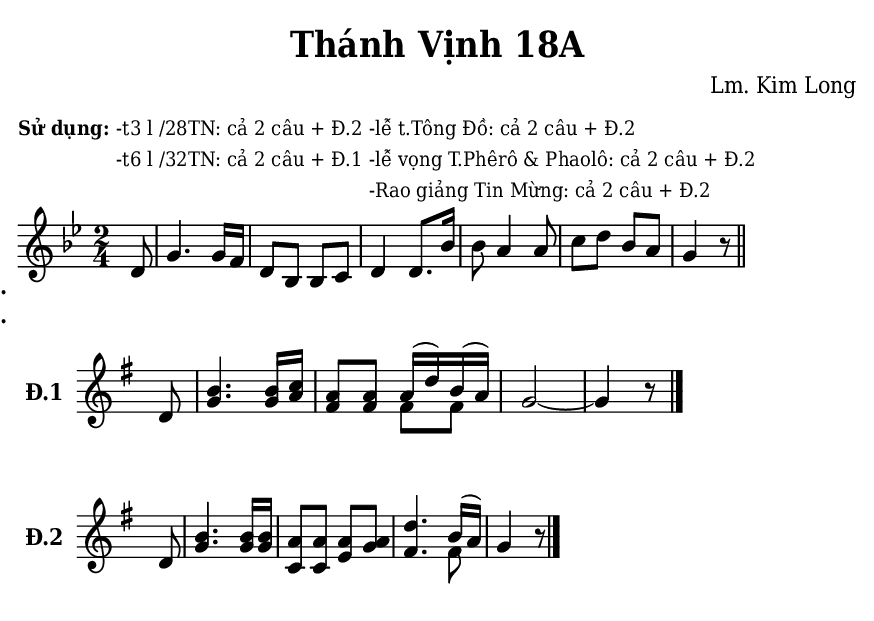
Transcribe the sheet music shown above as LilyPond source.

% Cài đặt chung
\version "2.22.1"
\include "english.ly"

\header {
  title = "Thánh Vịnh 18A"
  composer = "Lm. Kim Long"
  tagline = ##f
}

% mã nguồn cho những chức năng chưa hỗ trợ trong phiên bản lilypond hiện tại
% cung cấp bởi cộng đồng lilypond khi gửi email đến lilypond-user@gnu.org
% Đổi kích thước nốt cho bè phụ
notBePhu =
#(define-music-function (font-size music) (number? ly:music?)
   (for-some-music
     (lambda (m)
       (if (music-is-of-type? m 'rhythmic-event)
           (begin
             (set! (ly:music-property m 'tweaks)
                   (cons `(font-size . ,font-size)
                         (ly:music-property m 'tweaks)))
             #t)
           #f))
     music)
   music)

% in số phiên khúc trên mỗi dòng
#(define (add-grob-definition grob-name grob-entry)
     (set! all-grob-descriptions
           (cons ((@@ (lily) completize-grob-entry)
                  (cons grob-name grob-entry))
                 all-grob-descriptions)))

#(add-grob-definition
    'StanzaNumberSpanner
    `((direction . ,LEFT)
      (font-series . bold)
      (padding . 1.0)
      (side-axis . ,X)
      (stencil . ,ly:text-interface::print)
      (X-offset . ,ly:side-position-interface::x-aligned-side)
      (Y-extent . ,grob::always-Y-extent-from-stencil)
      (meta . ((class . Spanner)
               (interfaces . (font-interface
                              side-position-interface
                              stanza-number-interface
                              text-interface))))))

\layout {
    \context {
      \Global
      \grobdescriptions #all-grob-descriptions
    }
    \context {
      \Score
      \remove Stanza_number_align_engraver
      \consists
        #(lambda (context)
           (let ((texts '())
                 (syllables '()))
             (make-engraver
              (acknowledgers
               ((stanza-number-interface engraver grob source-engraver)
                  (set! texts (cons grob texts)))
               ((lyric-syllable-interface engraver grob source-engraver)
                  (set! syllables (cons grob syllables))))
              ((stop-translation-timestep engraver)
                 (for-each
                  (lambda (text)
                    (for-each
                     (lambda (syllable)
                       (ly:pointer-group-interface::add-grob
                        text
                        'side-support-elements
                        syllable))
                     syllables))
                  texts)
                 (set! syllables '())))))
    }
    \context {
      \Lyrics
      \remove Stanza_number_engraver
      \consists
        #(lambda (context)
           (let ((text #f)
                 (last-stanza #f))
             (make-engraver
              ((process-music engraver)
                 (let ((stanza (ly:context-property context 'stanza #f)))
                   (if (and stanza (not (equal? stanza last-stanza)))
                       (let ((column (ly:context-property context
'currentCommandColumn)))
                         (set! last-stanza stanza)
                         (if text
                             (ly:spanner-set-bound! text RIGHT column))
                         (set! text (ly:engraver-make-grob engraver
'StanzaNumberSpanner '()))
                         (ly:grob-set-property! text 'text stanza)
                         (ly:spanner-set-bound! text LEFT column)))))
              ((finalize engraver)
                 (if text
                     (let ((column (ly:context-property context
'currentCommandColumn)))
                       (ly:spanner-set-bound! text RIGHT column)))))))
      \override StanzaNumberSpanner.horizon-padding = 10000
    }
}

stanzaReminderOff =
  \temporary \override StanzaNumberSpanner.after-line-breaking =
     #(lambda (grob)
        ;; Can be replaced with (not (first-broken-spanner? grob)) in 2.23.
        (if (let ((siblings (ly:spanner-broken-into (ly:grob-original grob))))
              (and (pair? siblings)
                   (not (eq? grob (car siblings)))))
            (ly:grob-suicide! grob)))

stanzaReminderOn = \undo \stanzaReminderOff
% kết thúc mã nguồn

% Nhạc
nhacPhanMot = \relative c' {
  \key bf \major
  \time 2/4
  \partial 8 d8 |
  g4. g16 f |
  d8 bf bf c |
  d4 d8. bf'16 |
  bf8 a4 a8 |
  c d bf a |
  g4 r8 \bar "||"
}

nhacPhanHai = \relative c' {
  \key g \major
  \time 2/4
  \partial 8 d8 |
  <<
    {
      b'4. b16 c |
      a8 a
    }
    {
      g4. g16 a |
      fs8 fs
    }
  >>
  <<
    {
      \voiceOne
      a16 (d) b (a)
    }
    \new Voice = "splitpart" {
      \voiceTwo
      fs8 fs
    }
  >>
  \oneVoice
  g2 ~ |
  g4 r8 \bar "|."
}

nhacPhanBa = \relative c' {
  \key g \major
  \time 2/4
  \partial 8 d8 |
  <<
    {
      b'4. b16 b |
      a8 a a a |
      d4.
    }
    {
      g,4. g16 g |
      c,8 c e g |
      fs4.
    }
  >>
  <<
    {
      \voiceOne
      b16 (a)
    }
    \new Voice = "splitpart" {
      \voiceTwo
      fs8
    }
  >>
  \oneVoice
  g4 r8 \bar "|."
}

% Lời
loiPhanMot = \lyricmode {
  <<
    {
      \set stanza = "1.a."
      
    }
    \new Lyrics {
	    \set associatedVoice = "beSop"
	    \set stanza = "b."
      \override Lyrics.LyricText.font-shape = #'italic
      
    }
  >>
}

loiPhanHai = \lyricmode {
  
}

loiPhanBa = \lyricmode {
  
}

% Dàn trang
\paper {
  #(set-paper-size "a5")
  top-margin = 3\mm
  bottom-margin = 3\mm
  left-margin = 3\mm
  right-margin = 3\mm
  indent = #0
  #(define fonts
	 (make-pango-font-tree "Deja Vu Serif Condensed"
	 		       "Deja Vu Serif Condensed"
			       "Deja Vu Serif Condensed"
			       (/ 20 20)))
  print-page-number = ##f
  ragged-bottom = ##t
}

\markup {
  \vspace #1
  %\fill-line {
    \column {
      \left-align {
        \line { \bold \small "Sử dụng:" }
      }
    }
    \column {
      \left-align {
        \line { \small "-t3 l /28TN: cả 2 câu + Đ.2" }
        \line { \small "-t6 l /32TN: cả 2 câu + Đ.1" }
      }
    }
    \column {
      \left-align {
        \line { \small "-lễ t.Tông Đồ: cả 2 câu + Đ.2" }
        \line { \small "-lễ vọng T.Phêrô & Phaolô: cả 2 câu + Đ.2" }
        \line { \small "-Rao giảng Tin Mừng: cả 2 câu + Đ.2" }
      }
    }
  %}
}

\score {
  <<
    \new Staff <<
        \clef treble
        \new Voice = beSop {
          \nhacPhanMot
        }
      \new Lyrics \lyricsto beSop \loiPhanMot
    >>
  >>
  \layout {
    \override Lyrics.LyricSpace.minimum-distance = #0.5
    \override Score.BarNumber.break-visibility = ##(#f #f #f)
    \override Score.SpacingSpanner.uniform-stretching = ##t
  }
}

\score {
  <<
    \new Staff \with {
      \remove "Time_signature_engraver"
      instrumentName = \markup { \bold "Đ.1" }} <<
        \clef treble
        \new Voice = beSop {
          \nhacPhanHai
        }
      \new Lyrics \lyricsto beSop \loiPhanHai
    >>
  >>
  \layout {
    indent = 10
    \override Staff.TimeSignature.transparent = ##t
    \override Lyrics.LyricSpace.minimum-distance = #0.8
    \override Score.BarNumber.break-visibility = ##(#f #f #f)
    \override Score.SpacingSpanner.uniform-stretching = ##t
    %ragged-last = ##f
  }
}

\score {
  <<
    \new Staff \with {
      \remove "Time_signature_engraver"
      instrumentName = \markup { \bold "Đ.2" }} <<
        \clef treble
        \new Voice = beSop {
          \nhacPhanBa
        }
      \new Lyrics \lyricsto beSop \loiPhanBa
    >>
  >>
  \layout {
    indent = 10
    \override Staff.TimeSignature.transparent = ##t
    \override Lyrics.LyricSpace.minimum-distance = #1
    \override Score.BarNumber.break-visibility = ##(#f #f #f)
    \override Score.SpacingSpanner.uniform-stretching = ##t
  }
}
